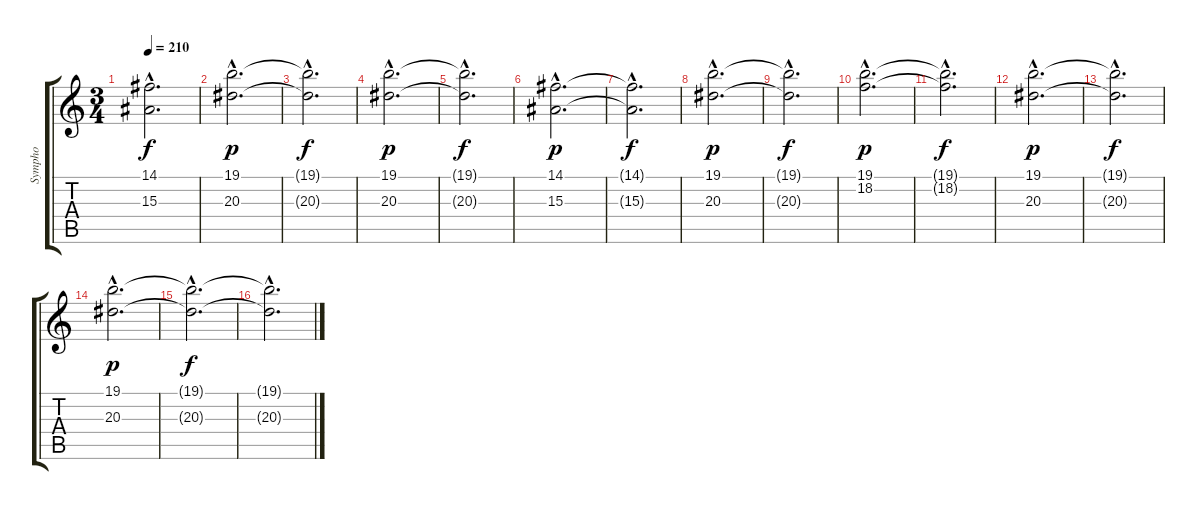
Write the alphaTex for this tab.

\track ("Sympho" "Sympho") {instrument stringensemble1}
\staff {score tabs}
\tuning (E4 B3 G3 D3 A2 E2) {hide}
\ts (3 4)
\tempo 210
\clef g2
\ks c
(14.1{hac t} 15.3{hac t}).2{d dy f} |
(19.1{hac} 20.3{hac}).2{d dy p} |
(19.1{hac t} 20.3{hac t}).2{d dy f} |
(19.1{hac} 20.3{hac}).2{d dy p} |
(19.1{hac t} 20.3{hac t}).2{d dy f} |
(14.1{hac} 15.3{hac}).2{d dy p} |
(14.1{hac t} 15.3{hac t}).2{d dy f} |
(19.1{hac} 20.3{hac}).2{d dy p} |
(19.1{hac t} 20.3{hac t}).2{d dy f} |
(19.1{hac} 18.2{hac}).2{d dy p} |
(19.1{hac t} 18.2{hac t}).2{d dy f} |
(19.1{hac} 20.3{hac}).2{d dy p} |
(19.1{hac t} 20.3{hac t}).2{d dy f} |
(19.1{hac} 20.3{hac}).2{d dy p} |
(19.1{hac t} 20.3{hac t}).2{d dy f} |
(19.1{hac t} 20.3{hac t}).2{d}
